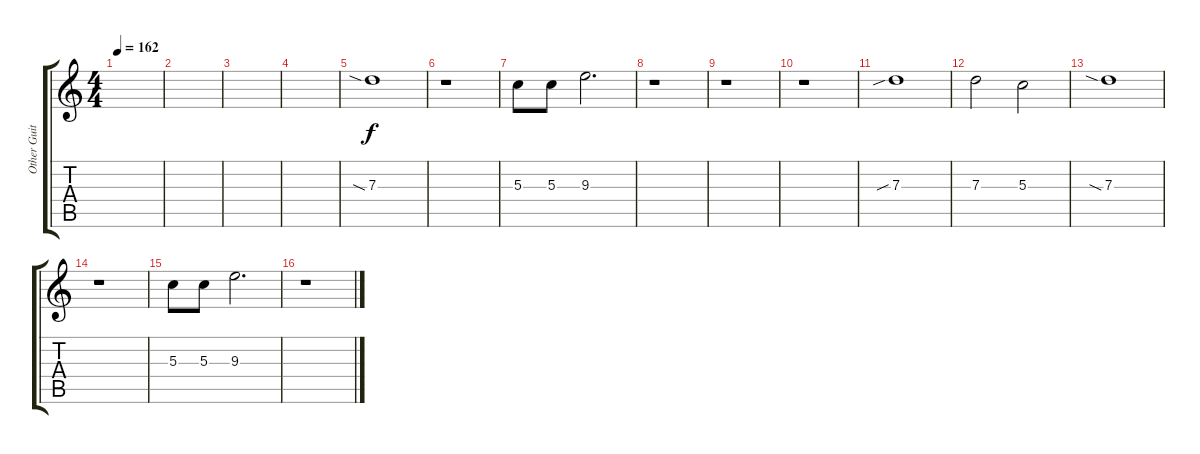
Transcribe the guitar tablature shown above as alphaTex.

\track ("Other Guitar" "Other Guit") {instrument distortionguitar}
\staff {score tabs}
\tuning (E4 B3 G3 D3 A2 D2) {hide}
\ts (4 4)
\tempo 162
\clef g2
\ks c
|
|
|
|
7.3{sia}.1 |
r.1 |
5.3.8 5.3.8 9.3.2{d} |
r.1 |
r.1 |
r.1 |
7.3{sib}.1 |
7.3.2 5.3.2 |
7.3{sia}.1 |
r.1 |
5.3.8 5.3.8 9.3.2{d} |
r.1
